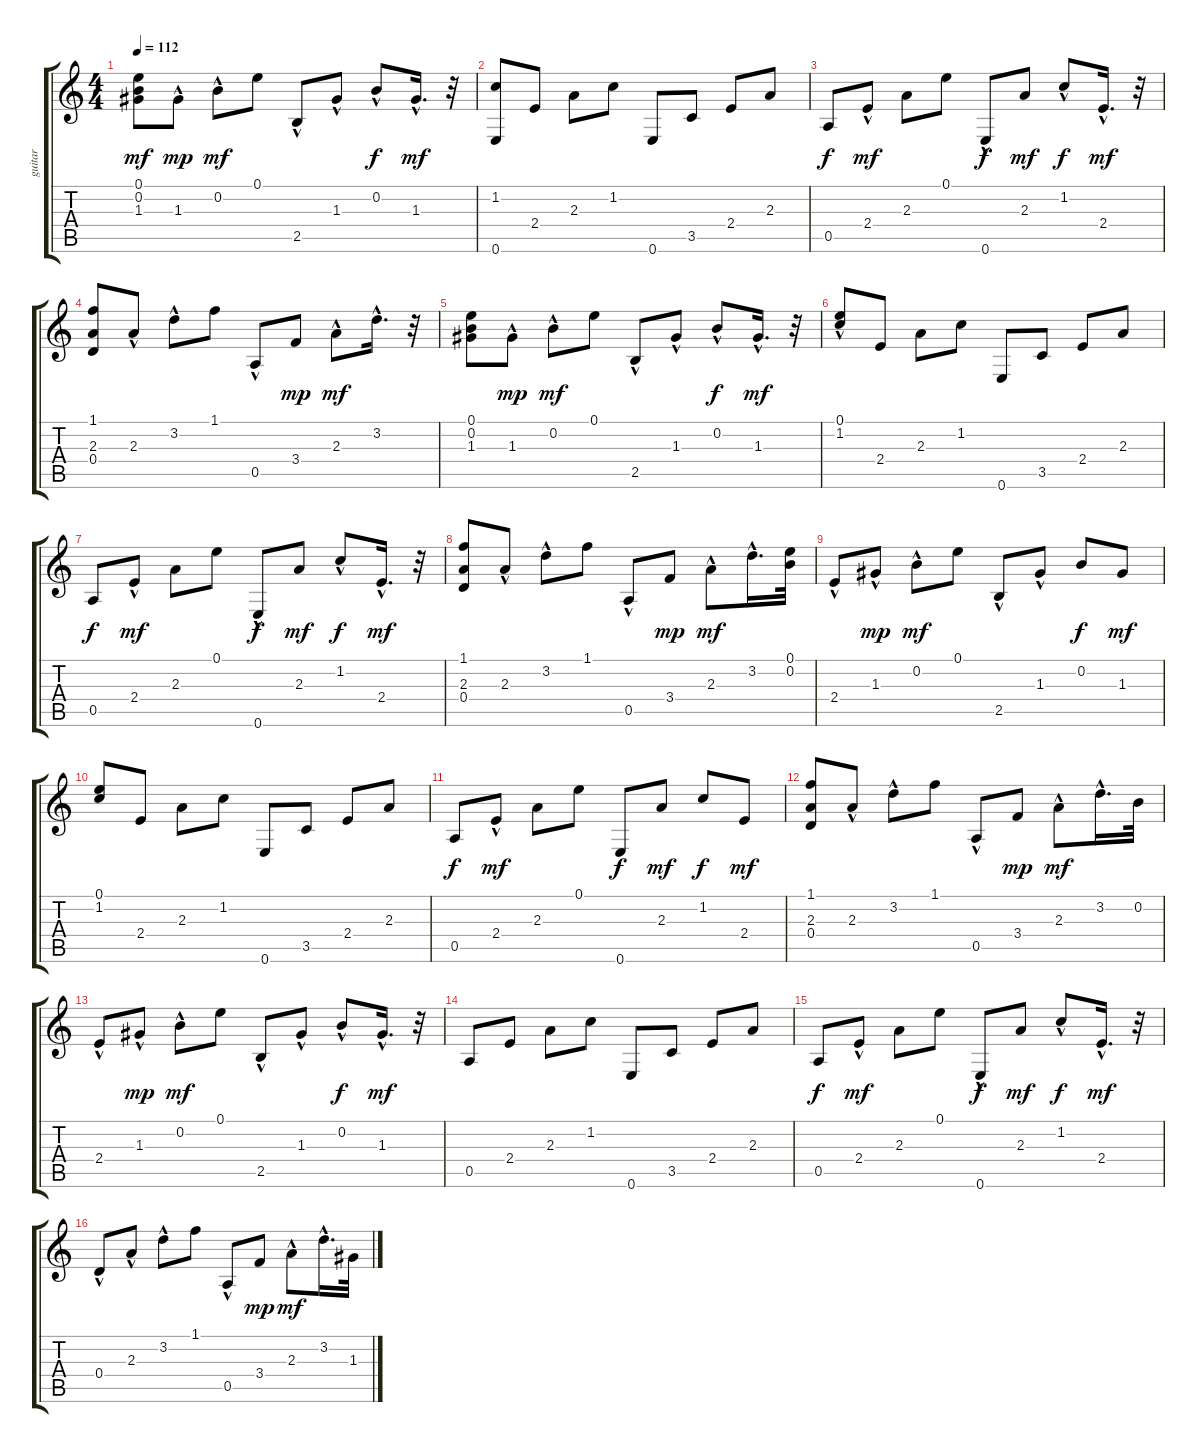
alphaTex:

\track ("guitar" "guitar") {instrument acousticguitarnylon}
\staff {score tabs}
\tuning (E4 B3 G3 D3 A2 E2) {hide}
\ts (4 4)
\tempo 112
\clef g2
\ks c
(0.1 0.2 1.3).8{dy mf} 1.3{hac}.8{dy mp} 0.2{hac}.8{dy mf} 0.1.8 2.5{hac}.8 1.3{hac}.8 0.2{hac}.8{dy f} 1.3{hac}.16{d dy mf} r.32 |
(1.2 0.6).8 2.4.8 2.3.8 1.2.8 0.6.8 3.5.8 2.4.8 2.3.8 |
0.5.8{dy f} 2.4{hac}.8{dy mf} 2.3.8 0.1.8 0.6{hac}.8{dy f} 2.3.8{dy mf} 1.2{hac}.8{dy f} 2.4{hac}.16{d dy mf} r.32 |
(1.1 2.3 0.4).8 2.3{hac}.8 3.2{hac}.8 1.1.8 0.5{hac}.8 3.4.8{dy mp} 2.3{hac}.8{dy mf} 3.2{hac}.16{d} r.32 |
(0.1 0.2 1.3).8 1.3{hac}.8{dy mp} 0.2{hac}.8{dy mf} 0.1.8 2.5{hac}.8 1.3{hac}.8 0.2{hac}.8{dy f} 1.3{hac}.16{d dy mf} r.32 |
(0.1 1.2{hac}).8 2.4.8 2.3.8 1.2.8 0.6.8 3.5.8 2.4.8 2.3.8 |
0.5.8{dy f} 2.4{hac}.8{dy mf} 2.3.8 0.1.8 0.6{hac}.8{dy f} 2.3.8{dy mf} 1.2{hac}.8{dy f} 2.4{hac}.16{d dy mf} r.32 |
(1.1 2.3 0.4).8 2.3{hac}.8 3.2{hac}.8 1.1.8 0.5{hac}.8 3.4.8{dy mp} 2.3{hac}.8{dy mf} 3.2{hac}.16{d} (0.1 0.2).32 |
2.4{hac}.8 1.3{hac}.8{dy mp} 0.2{hac}.8{dy mf} 0.1.8 2.5{hac}.8 1.3{hac}.8 0.2.8{dy f} 1.3.8{dy mf} |
(0.1 1.2).8 2.4.8 2.3.8 1.2.8 0.6.8 3.5.8 2.4.8 2.3.8 |
0.5.8{dy f} 2.4{hac}.8{dy mf} 2.3.8 0.1.8 0.6.8{dy f} 2.3.8{dy mf} 1.2.8{dy f} 2.4.8{dy mf} |
(1.1 2.3 0.4).8 2.3{hac}.8 3.2{hac}.8 1.1.8 0.5{hac}.8 3.4.8{dy mp} 2.3{hac}.8{dy mf} 3.2{hac}.16{d} 0.2.32 |
2.4{hac}.8 1.3{hac}.8{dy mp} 0.2{hac}.8{dy mf} 0.1.8 2.5{hac}.8 1.3{hac}.8 0.2{hac}.8{dy f} 1.3{hac}.16{d dy mf} r.32 |
0.5.8 2.4.8 2.3.8 1.2.8 0.6.8 3.5.8 2.4.8 2.3.8 |
0.5.8{dy f} 2.4{hac}.8{dy mf} 2.3.8 0.1.8 0.6{hac}.8{dy f} 2.3.8{dy mf} 1.2{hac}.8{dy f} 2.4{hac}.16{d dy mf} r.32 |
0.4{hac}.8 2.3{hac}.8 3.2{hac}.8 1.1.8 0.5{hac}.8 3.4.8{dy mp} 2.3{hac}.8{dy mf} 3.2{hac}.16{d} 1.3.32
